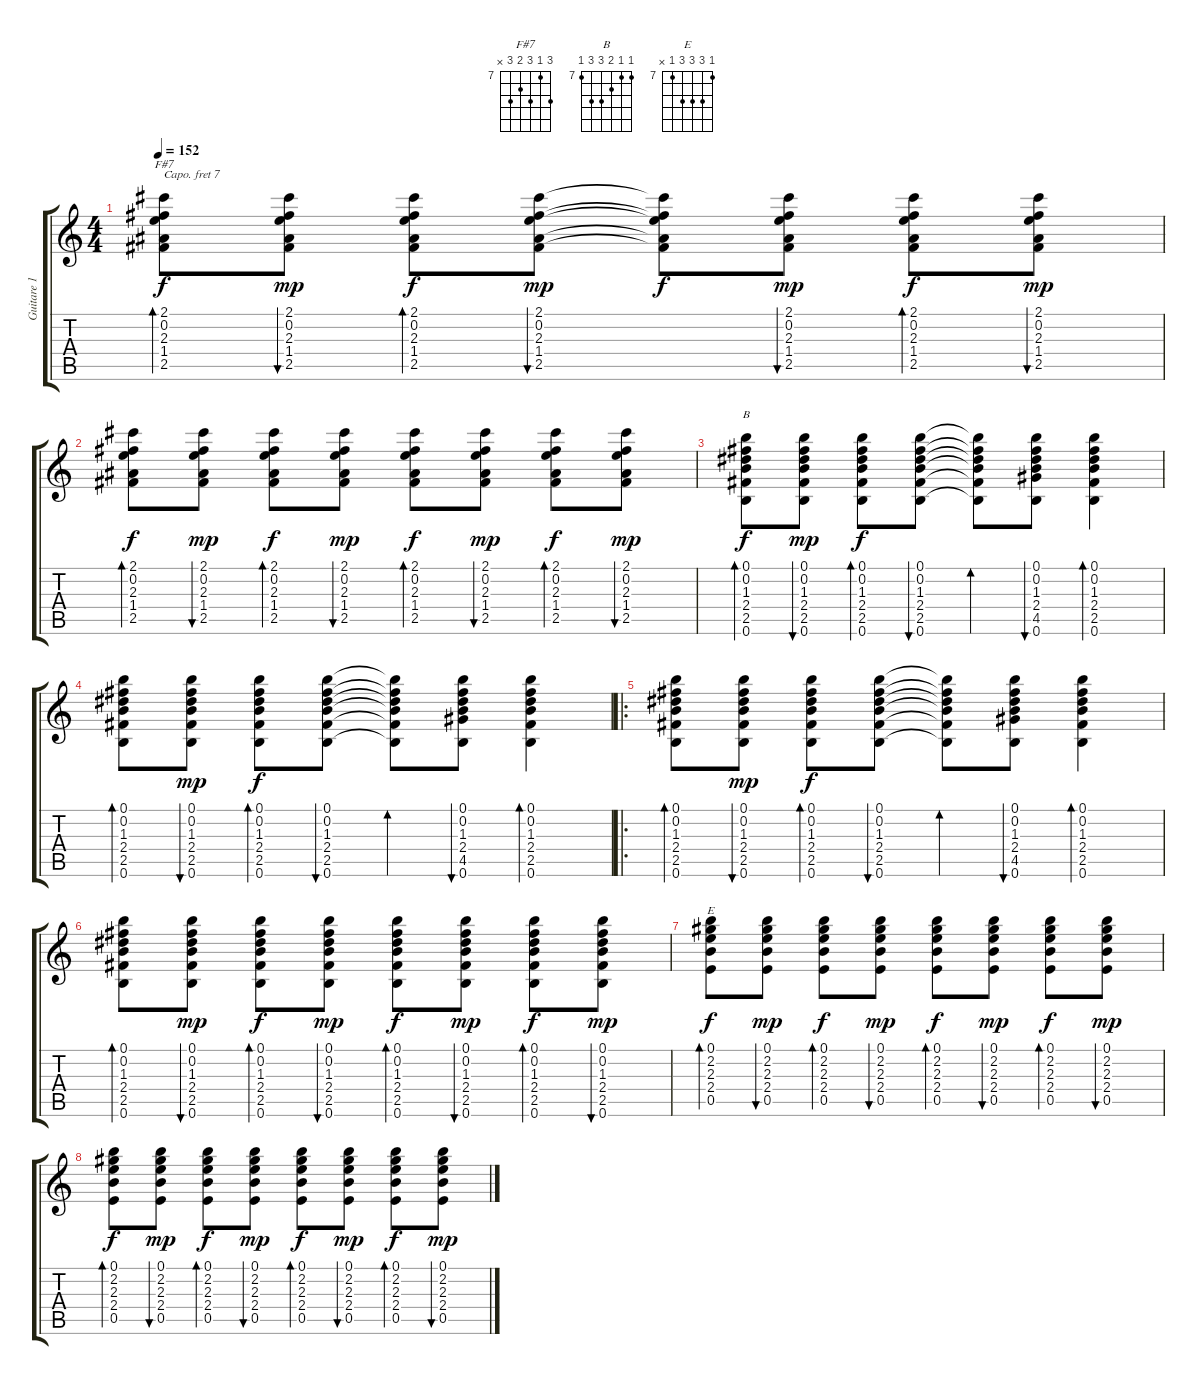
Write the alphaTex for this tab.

\track ("Guitare 1" "Guitare 1") {instrument acousticguitarsteel}
\staff {score tabs}
\capo 7
\tuning (E4 B3 G3 D3 A2 E2) {hide}
\chord ("F#7" 9 7 9 8 9 x) {firstfret 7}
\chord ("B" 7 7 8 9 9 7) {firstfret 7}
\chord ("E" 7 9 9 9 7 x) {firstfret 7}
\ts (4 4)
\tempo 152
\clef g2
\ks c
(2.1 0.2 2.3 1.4 2.5).8{bd 60 ch "F#7" dy f} (2.1 0.2 2.3 1.4 2.5).8{bu 60 dy mp} (2.1 0.2 2.3 1.4 2.5).8{bd 60 dy f} (2.1 0.2 2.3 1.4 2.5).8{bu 60 dy mp} (2.1{t} 0.2{t} 2.3{t} 1.4{t} 2.5{t}).8{dy f} (2.1 0.2 2.3 1.4 2.5).8{bu 60 dy mp} (2.1 0.2 2.3 1.4 2.5).8{bd 60 dy f} (2.1 0.2 2.3 1.4 2.5).8{bu 60 dy mp} |
(2.1 0.2 2.3 1.4 2.5).8{bd 60 dy f} (2.1 0.2 2.3 1.4 2.5).8{bu 60 dy mp} (2.1 0.2 2.3 1.4 2.5).8{bd 60 dy f} (2.1 0.2 2.3 1.4 2.5).8{bu 60 dy mp} (2.1 0.2 2.3 1.4 2.5).8{bd 60 dy f} (2.1 0.2 2.3 1.4 2.5).8{bu 60 dy mp} (2.1 0.2 2.3 1.4 2.5).8{bd 60 dy f} (2.1 0.2 2.3 1.4 2.5).8{bu 60 dy mp} |
(0.1 0.2 1.3 2.4 2.5 0.6).8{bd 60 ch "B" dy f} (0.1 0.2 1.3 2.4 2.5 0.6).8{bu 60 dy mp} (0.1 0.2 1.3 2.4 2.5 0.6).8{bd 60 dy f} (0.1 0.2 1.3 2.4 2.5 0.6).8{bu 60} (0.1{t} 0.2{t} 1.3{t} 2.4{t} 2.5{t} 0.6{t}).8{bd 60} (0.1 0.2 1.3 2.4 4.5 0.6).8{bu 60} (0.1 0.2 1.3 2.4 2.5 0.6).4{bd 60} |
(0.1 0.2 1.3 2.4 2.5 0.6).8{bd 60} (0.1 0.2 1.3 2.4 2.5 0.6).8{bu 60 dy mp} (0.1 0.2 1.3 2.4 2.5 0.6).8{bd 60 dy f} (0.1 0.2 1.3 2.4 2.5 0.6).8{bu 60} (0.1{t} 0.2{t} 1.3{t} 2.4{t} 2.5{t} 0.6{t}).8{bd 60} (0.1 0.2 1.3 2.4 4.5 0.6).8{bu 60} (0.1 0.2 1.3 2.4 2.5 0.6).4{bd 60} |
\ro
(0.1 0.2 1.3 2.4 2.5 0.6).8{bd 60} (0.1 0.2 1.3 2.4 2.5 0.6).8{bu 60 dy mp} (0.1 0.2 1.3 2.4 2.5 0.6).8{bd 60 dy f} (0.1 0.2 1.3 2.4 2.5 0.6).8{bu 60} (0.1{t} 0.2{t} 1.3{t} 2.4{t} 2.5{t} 0.6{t}).8{bd 60} (0.1 0.2 1.3 2.4 4.5 0.6).8{bu 60} (0.1 0.2 1.3 2.4 2.5 0.6).4{bd 60} |
(0.1 0.2 1.3 2.4 2.5 0.6).8{bd 60} (0.1 0.2 1.3 2.4 2.5 0.6).8{bu 60 dy mp} (0.1 0.2 1.3 2.4 2.5 0.6).8{bd 60 dy f} (0.1 0.2 1.3 2.4 2.5 0.6).8{bu 60 dy mp} (0.1 0.2 1.3 2.4 2.5 0.6).8{bd 60 dy f} (0.1 0.2 1.3 2.4 2.5 0.6).8{bu 60 dy mp} (0.1 0.2 1.3 2.4 2.5 0.6).8{bd 60 dy f} (0.1 0.2 1.3 2.4 2.5 0.6).8{bu 60 dy mp} |
(0.1 2.2 2.3 2.4 0.5).8{bd 60 ch "E" dy f} (0.1 2.2 2.3 2.4 0.5).8{bu 60 dy mp} (0.1 2.2 2.3 2.4 0.5).8{bd 60 dy f} (0.1 2.2 2.3 2.4 0.5).8{bu 60 dy mp} (0.1 2.2 2.3 2.4 0.5).8{bd 60 dy f} (0.1 2.2 2.3 2.4 0.5).8{bu 60 dy mp} (0.1 2.2 2.3 2.4 0.5).8{bd 60 dy f} (0.1 2.2 2.3 2.4 0.5).8{bu 60 dy mp} |
(0.1 2.2 2.3 2.4 0.5).8{bd 60 dy f} (0.1 2.2 2.3 2.4 0.5).8{bu 60 dy mp} (0.1 2.2 2.3 2.4 0.5).8{bd 60 dy f} (0.1 2.2 2.3 2.4 0.5).8{bu 60 dy mp} (0.1 2.2 2.3 2.4 0.5).8{bd 60 dy f} (0.1 2.2 2.3 2.4 0.5).8{bu 60 dy mp} (0.1 2.2 2.3 2.4 0.5).8{bd 60 dy f} (0.1 2.2 2.3 2.4 0.5).8{bu 60 dy mp}
